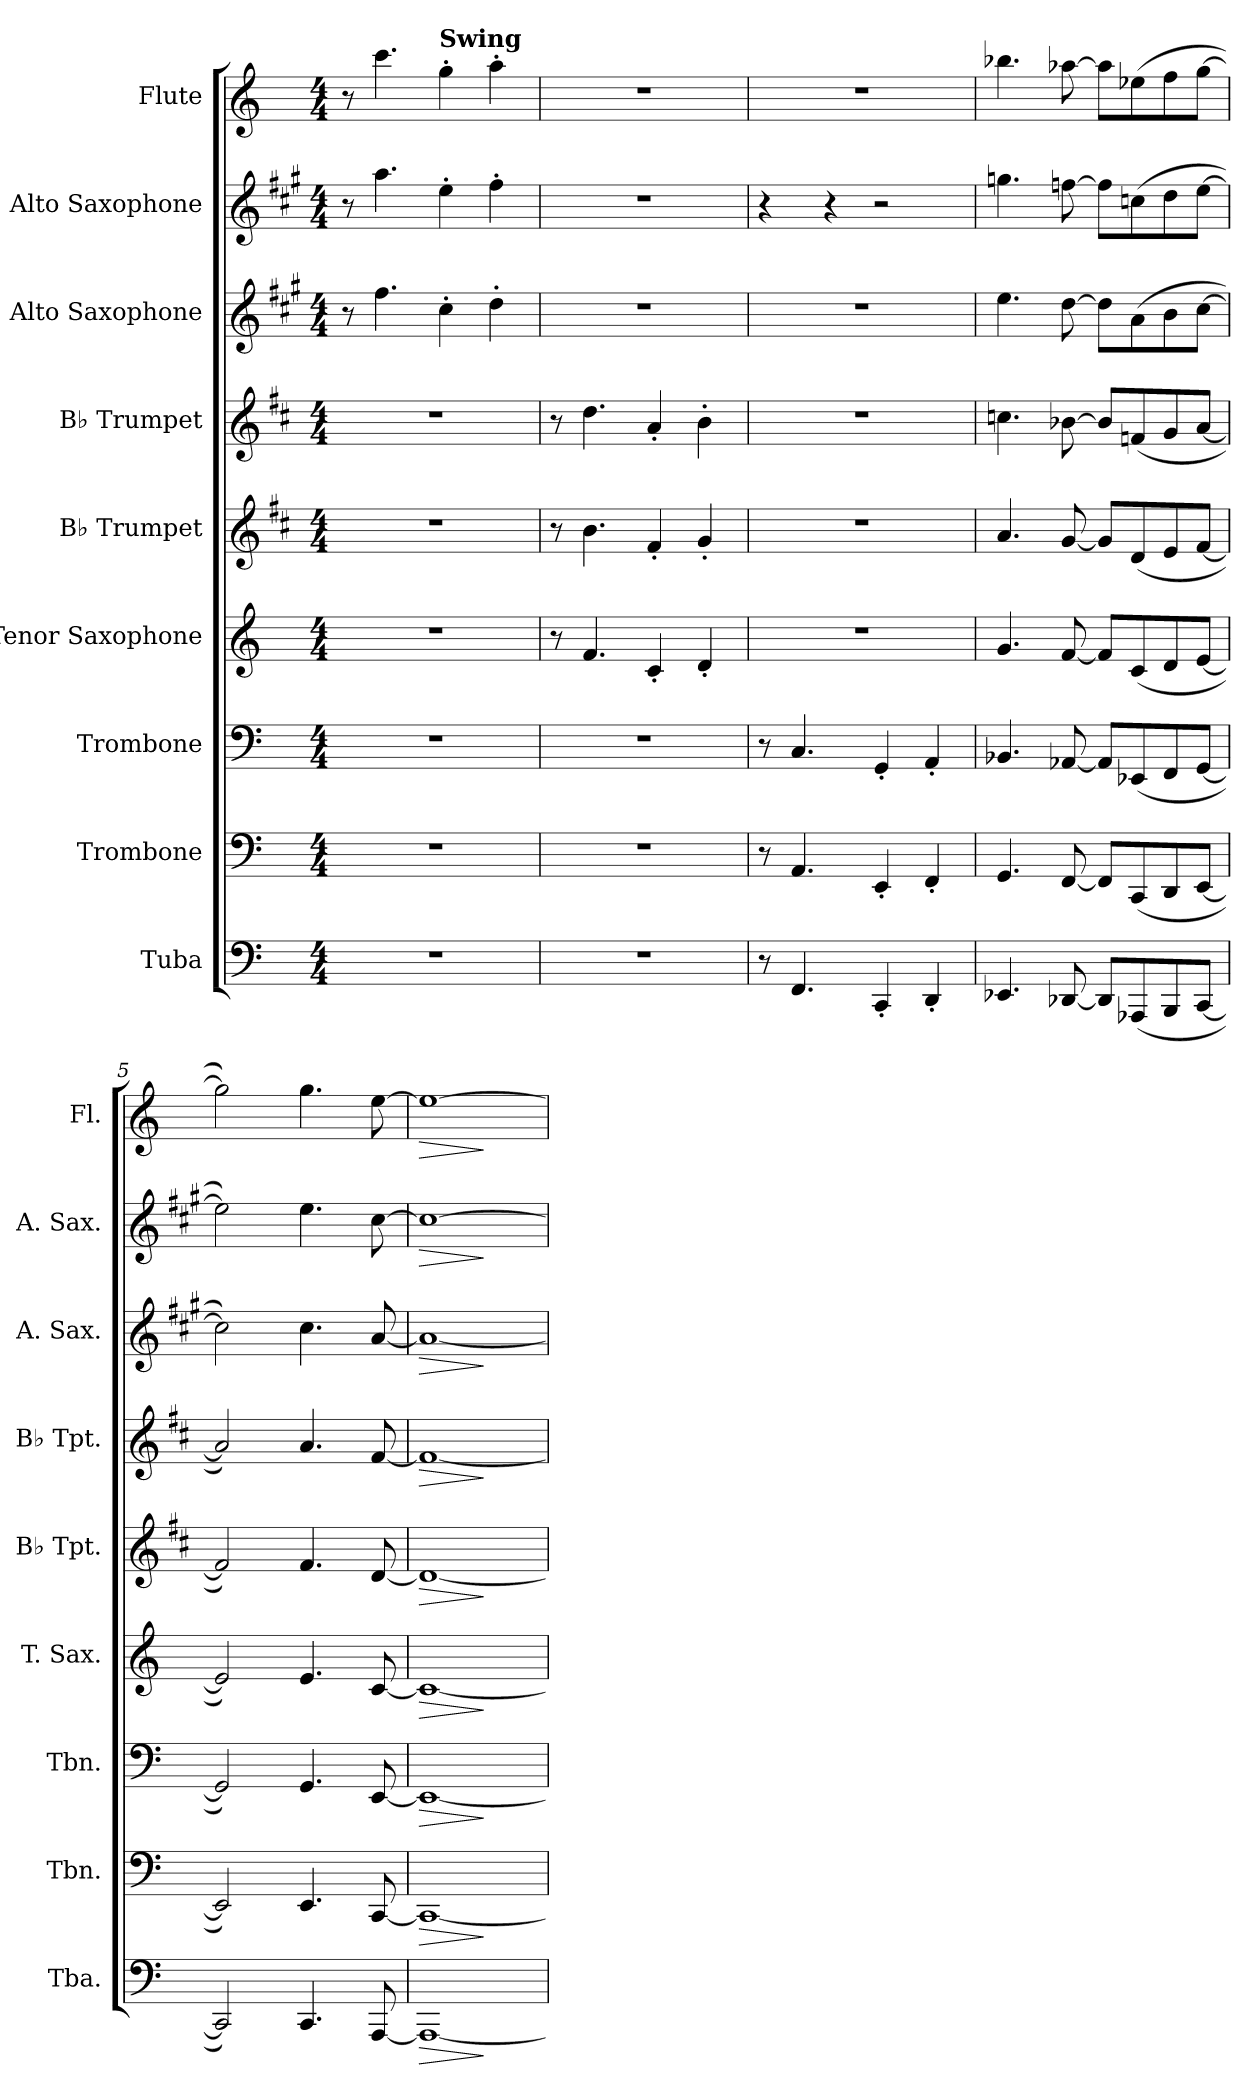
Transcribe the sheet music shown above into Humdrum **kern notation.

**kern	**dynam	**kern	**dynam	**kern	**dynam	**kern	**dynam	**kern	**dynam	**kern	**dynam	**kern	**dynam	**kern	**dynam	**kern	**dynam
*part9	*part9	*part8	*part8	*part7	*part7	*part6	*part6	*part5	*part5	*part4	*part4	*part3	*part3	*part2	*part2	*part1	*part1
*staff9	*staff9	*staff8	*staff8	*staff7	*staff7	*staff6	*staff6	*staff5	*staff5	*staff4	*staff4	*staff3	*staff3	*staff2	*staff2	*staff1	*staff1
*I"Tuba	*	*I"Trombone	*	*I"Trombone	*	*I"Tenor Saxophone	*	*I"B♭ Trumpet	*	*I"B♭ Trumpet	*	*I"Alto Saxophone	*	*I"Alto Saxophone	*	*I"Flute	*
*I'Tba.	*	*I'Tbn.	*	*I'Tbn.	*	*I'T. Sax.	*	*I'B♭ Tpt.	*	*I'B♭ Tpt.	*	*I'A. Sax.	*	*I'A. Sax.	*	*I'Fl.	*
*clefF4	*	*clefF4	*	*clefF4	*	*clefG2	*	*clefG2	*	*clefG2	*	*clefG2	*	*clefG2	*	*clefG2	*
*	*	*	*	*	*	*ITrd8c14	*	*ITrd1c2	*	*ITrd1c2	*	*ITrd5c9	*	*ITrd5c9	*	*	*
*k[]	*	*k[]	*	*k[]	*	*k[]	*	*k[]	*	*k[]	*	*k[]	*	*k[]	*	*k[]	*
*M4/4	*	*M4/4	*	*M4/4	*	*M4/4	*	*M4/4	*	*M4/4	*	*M4/4	*	*M4/4	*	*M4/4	*
=1	=1	=1	=1	=1	=1	=1	=1	=1	=1	=1	=1	=1	=1	=1	=1	=1	=1
1r	.	1r	.	1r	.	1r	.	1r	.	1r	.	8r	.	8r	.	8r	.
*	*	*	*	*	*	*	*	*	*	*	*	*	*	*	*	*MM176	*
.	.	.	.	.	.	.	.	.	.	.	.	4.a\	.	4.cc\	.	4.ccc\	.
!	!	!	!	!	!	!	!	!	!	!	!	!	!	!	!	!LO:TX:a:B:t=Swing	!
.	.	.	.	.	.	.	.	.	.	.	.	4e'\	.	4g'\	.	4gg'\	.
.	.	.	.	.	.	.	.	.	.	.	.	4f'\	.	4a'\	.	4aa'\	.
=2	=2	=2	=2	=2	=2	=2	=2	=2	=2	=2	=2	=2	=2	=2	=2	=2	=2
1r	.	1r	.	1r	.	8r	.	8r	.	8r	.	1r	.	1r	.	1r	.
.	.	.	.	.	.	4.F/	.	4.a\	.	4.cc\	.	.	.	.	.	.	.
.	.	.	.	.	.	4C'/	.	4e'/	.	4g'/	.	.	.	.	.	.	.
.	.	.	.	.	.	4D'/	.	4f'/	.	4a'\	.	.	.	.	.	.	.
=3	=3	=3	=3	=3	=3	=3	=3	=3	=3	=3	=3	=3	=3	=3	=3	=3	=3
8r	.	8r	.	8r	.	1r	.	1r	.	1r	.	1r	.	4r	.	1r	.
4.FF/	.	4.AA/	.	4.C/	.	.	.	.	.	.	.	.	.	.	.	.	.
.	.	.	.	.	.	.	.	.	.	.	.	.	.	4r	.	.	.
4CC'/	.	4EE'/	.	4GG'/	.	.	.	.	.	.	.	.	.	2r	.	.	.
4DD'/	.	4FF'/	.	4AA'/	.	.	.	.	.	.	.	.	.	.	.	.	.
=4	=4	=4	=4	=4	=4	=4	=4	=4	=4	=4	=4	=4	=4	=4	=4	=4	=4
4.EE-X/	.	4.GG/	.	4.BB-X/	.	4.G/	.	4.g/	.	4.b-X\	.	4.g\	.	4.b-X\	.	4.bb-X\	.
[8DD-X/	.	[8FF/	.	[8AA-X/	.	[8F/	.	[8f/	.	[8a-X\	.	[8f\	.	[8a-X\	.	[8aa-X\	.
8DD-/L]	.	8FF/L]	.	8AA-/L]	.	8F/L]	.	8f/L]	.	8a-/L]	.	8f\L]	.	8a-\L]	.	8aa-\L]	.
(8AAA-X/	.	(8CC/	.	(8EE-X/	.	(8C/	.	(8c/	.	(8e-X/	.	(8c\	.	(8e-X\	.	(8ee-X\	.
8BBB/	.	8DD/	.	8FF/	.	8D/	.	8d/	.	8f/	.	8d\	.	8f\	.	8ff\	.
[8CC/J	.	[8EE/J	.	[8GG/J	.	[8E/J	.	[8e/J	.	[8g/J	.	[8e\J	.	[8g\J	.	[8gg\J	.
!!LO:PB:g=z
=5	=5	=5	=5	=5	=5	=5	=5	=5	=5	=5	=5	=5	=5	=5	=5	=5	=5
2CC/])	.	2EE/])	.	2GG/])	.	2E/])	.	2e/])	.	2g/])	.	2e\])	.	2g\])	.	2gg\])	.
4.CC/	.	4.EE/	.	4.GG/	.	4.E/	.	4.e/	.	4.g/	.	4.e\	.	4.g\	.	4.gg\	.
[8AAA/	.	[8CC/	.	[8EE/	.	[8C/	.	[8c/	.	[8e/	.	[8c/	.	[8e\	.	[8ee\	.
=6	=6	=6	=6	=6	=6	=6	=6	=6	=6	=6	=6	=6	=6	=6	=6	=6	=6
!	!LO:HP:b	!	!LO:HP:b	!	!LO:HP:b	!	!LO:HP:b	!	!LO:HP:b	!	!LO:HP:b	!	!LO:HP:b	!	!LO:HP:b	!	!LO:HP:b
1AAA_	>	1CC_	>	1EE_	>	1C_	>	1c_	>	1e_	>	1c_	>	1e_	>	1ee_	>
.	]	.	]	.	]	.	]	.	]	.	]	.	]	.	]	.	]
=	=	=	=	=	=	=	=	=	=	=	=	=	=	=	=	=	=
*-	*-	*-	*-	*-	*-	*-	*-	*-	*-	*-	*-	*-	*-	*-	*-	*-	*-
